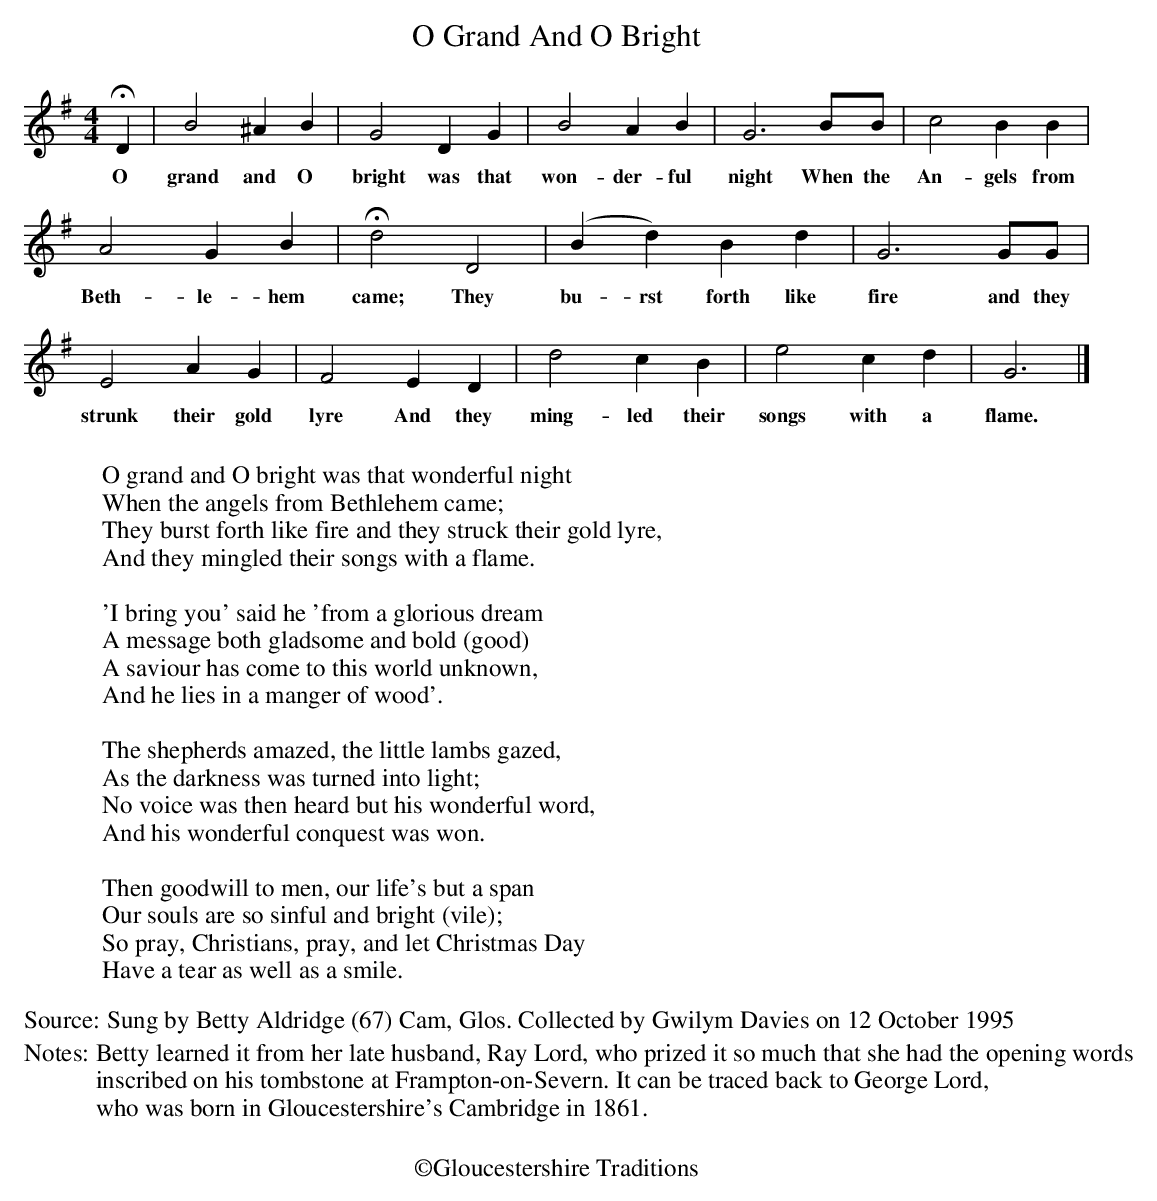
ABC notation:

X:1
T:  O Grand And O Bright
M:4/4
L:1/8
K:Gmaj
!fermata!D2 | B4 ^A2 B2 | G4 D2 G2 | B4 A2 B2 | G6 BB | c4 B2 B2 |
w:O grand and O bright was that won-der-ful night When the An-gels from
A4 G2 B2 | !fermata!d4 D4 | (B2 d2) B2 d2 | G6 GG |
w:Beth-le-hem came; They bu-rst forth like fire and they struck their gold lyre,
E4 A2 G2 | F4 E2 D2 | d4 c2 B2 | e4 c2 d2 |G6 |]
w:strunk their gold lyre And they ming-led their songs with a flame.
W:
W:O grand and O bright was that wonderful night
W:When the angels from Bethlehem came;
W:They burst forth like fire and they struck their gold lyre,
W:And they mingled their songs with a flame.
W:
W:'I bring you' said he 'from a glorious dream
W:A message both gladsome and bold (good)
W:A saviour has come to this world unknown,
W:And he lies in a manger of wood'.
W:
W:The shepherds amazed, the little lambs gazed,
W:As the darkness was turned into light;
W:No voice was then heard but his wonderful word,
W:And his wonderful conquest was won.
W:
W:Then goodwill to men, our life's but a span
W:Our souls are so sinful and bright (vile);
W:So pray, Christians, pray, and let Christmas Day
W:Have a tear as well as a smile.
W:
